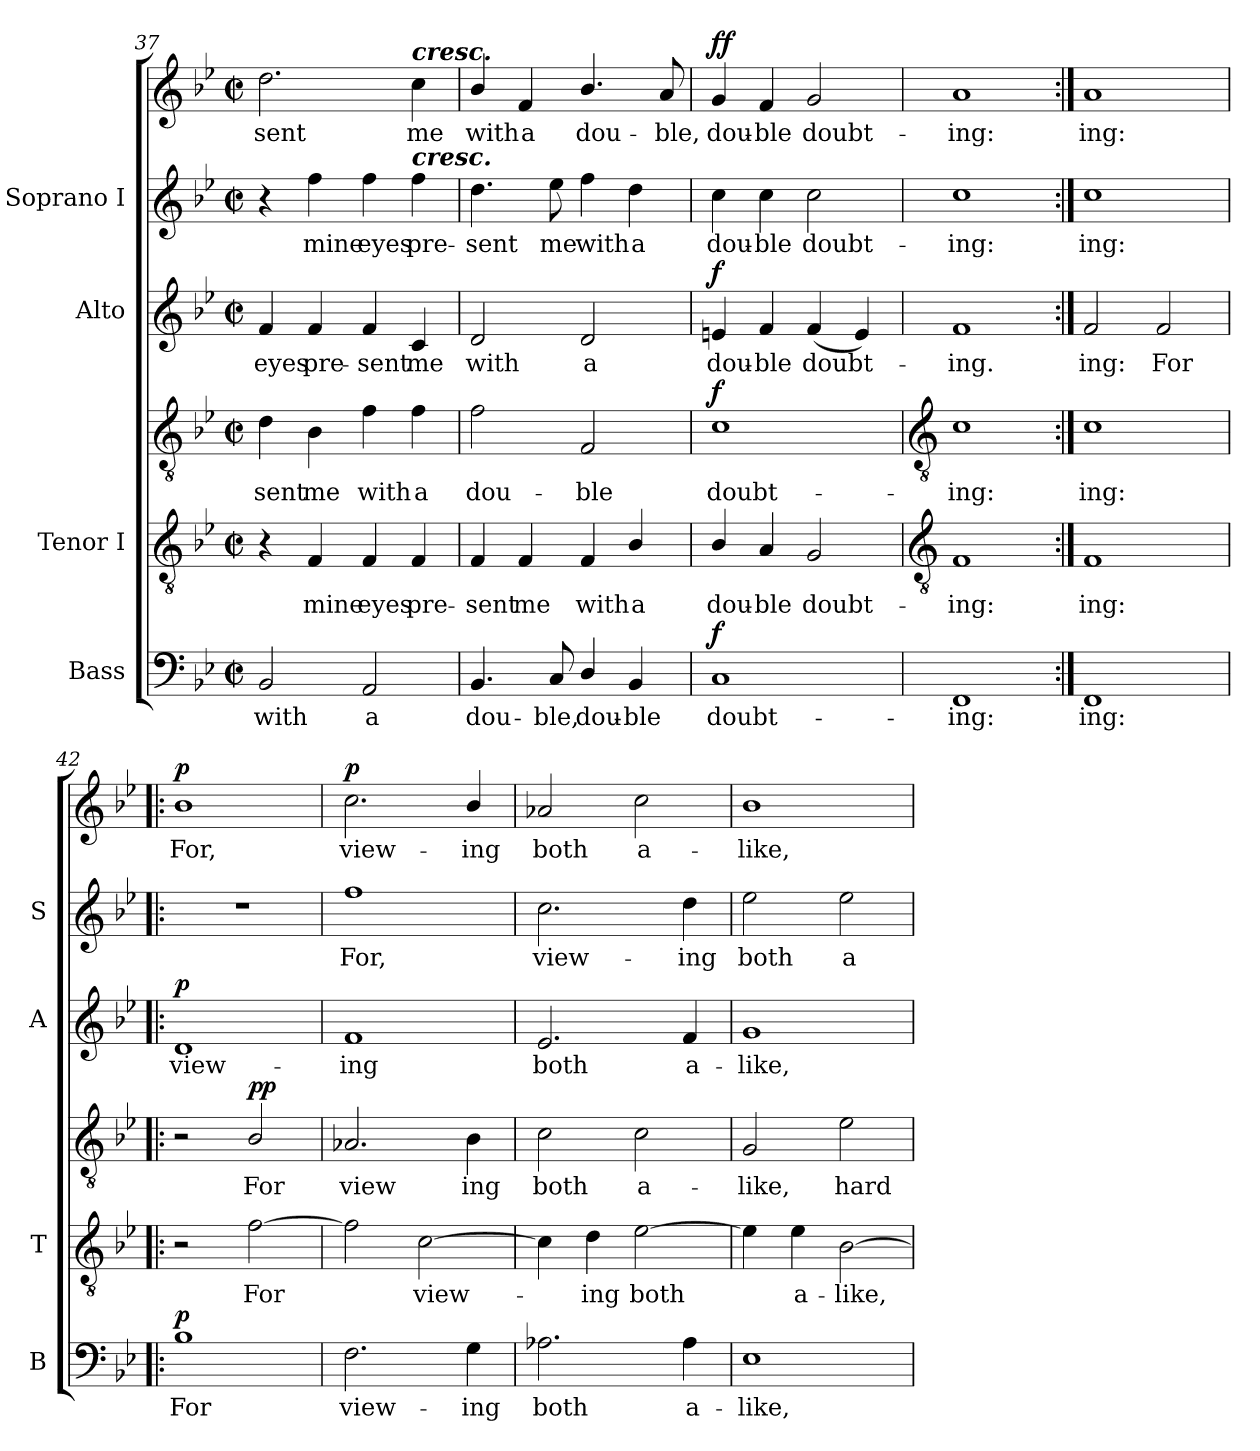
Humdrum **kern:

**kern	**text	**dynam	**kern	**text	**kern	**text	**dynam	**kern	**text	**dynam	**kern	**text	**kern	**text	**dynam
*part4	*part4	*part4	*part3	*part3	*part3	*part3	*part3	*part2	*part2	*part2	*part1	*part1	*part1	*part1	*part1
*staff6	*staff6	*staff6	*staff5	*staff5	*staff4	*staff4	*staff4/5	*staff3	*staff3	*staff3	*staff2	*staff2	*staff1	*staff1	*staff1/2
*I"Bass	*	*	*I"Tenor I	*	*	*	*	*I"Alto	*	*	*I"Soprano I	*	*	*	*
*I'B	*	*	*I'T	*	*	*	*	*I'A	*	*	*I'S	*	*	*	*
*clefF4	*	*	*clefGv2	*	*clefGv2	*	*	*clefG2	*	*	*clefG2	*	*clefG2	*	*
*k[b-e-]	*	*	*k[b-e-]	*	*k[b-e-]	*	*	*k[b-e-]	*	*	*k[b-e-]	*	*k[b-e-]	*	*
*B-:	*	*	*B-:	*	*B-:	*	*	*B-:	*	*	*B-:	*	*B-:	*	*
*M2/2	*	*	*M2/2	*	*M2/2	*	*	*M2/2	*	*	*M2/2	*	*M2/2	*	*
*met(c|)	*	*	*met(c|)	*	*met(c|)	*	*	*met(c|)	*	*	*met(c|)	*	*met(c|)	*	*
=37	=37	=37	=37	=37	=37	=37	=37	=37	=37	=37	=37	=37	=37	=37	=37
!	!LO:LY:b	!	!	!	!	!LO:LY:b	!	!	!LO:LY:b	!	!	!	!	!LO:LY:b	!
2BB-	with	.	4r	.	4d	sent	.	4f	eyes	.	4r	.	2.dd	sent	.
!	!	!	!	!LO:LY:b	!	!LO:LY:b	!	!	!LO:LY:b	!	!	!LO:LY:b	!	!	!
.	.	.	4F	mine	4B-	me	.	4f	pre-	.	4ff	mine	.	.	.
!	!LO:LY:b	!	!	!LO:LY:b	!	!LO:LY:b	!	!	!LO:LY:b	!	!	!LO:LY:b	!	!	!
2AA	a	.	4F	eyes	4f	with	.	4f	-sent	.	4ff	eyes	.	.	.
!	!	!	!	!	!	!	!	!	!	!	!	!	!LO:TX:a:Bi:t=cresc.	!	!
!	!	!	!	!	!	!	!	!	!	!	!LO:TX:a:Bi:t=cresc.	!	!	!	!
!	!	!	!	!LO:LY:b	!	!LO:LY:b	!	!	!LO:LY:b	!	!	!LO:LY:b	!	!LO:LY:b	!
.	.	.	4F	pre-	4f	a	.	4c	me	.	4ff	pre-	4cc	me	.
=38	=38	=38	=38	=38	=38	=38	=38	=38	=38	=38	=38	=38	=38	=38	=38
!	!LO:LY:b	!	!	!LO:LY:b	!	!LO:LY:b	!	!	!LO:LY:b	!	!	!LO:LY:b	!	!LO:LY:b	!
4.BB-	dou-	.	4F	sent	2f	-dou-	.	2d	with	.	4.dd	sent	4b-/	-with	.
!	!	!	!	!LO:LY:b	!	!	!	!	!	!	!	!	!	!LO:LY:b	!
.	.	.	4F	me	.	.	.	.	.	.	.	.	4f	a	.
!	!LO:LY:b	!	!	!	!	!	!	!	!	!	!	!LO:LY:b	!	!	!
8C	-ble,	.	.	.	.	.	.	.	.	.	8ee-	me	.	.	.
!	!LO:LY:b	!	!	!LO:LY:b	!	!LO:LY:b	!	!	!LO:LY:b	!	!	!LO:LY:b	!	!LO:LY:b	!
4D/	dou-	.	4F	with	2F	-ble	.	2d	a	.	4ff	with	4.b-/	dou-	.
!	!LO:LY:b	!	!	!LO:LY:b	!	!	!	!	!	!	!	!LO:LY:b	!	!	!
4BB-	-ble	.	4B-/	a	.	.	.	.	.	.	4dd	a	.	.	.
!	!	!	!	!	!	!	!	!	!	!	!	!	!	!LO:LY:b	!
.	.	.	.	.	.	.	.	.	.	.	.	.	8a	-ble,	.
=39	=39	=39	=39	=39	=39	=39	=39	=39	=39	=39	=39	=39	=39	=39	=39
!	!LO:LY:b	!LO:DY:b	!	!LO:LY:b	!	!LO:LY:b	!LO:DY:b=2	!	!LO:LY:b	!LO:DY:b	!	!LO:LY:b	!	!LO:LY:b	!LO:DY:b=2
!	!	!	!	!	!	!	!	!	!	!	!	!	!	!	!LO:DY:n=1:b
1C	doubt-	f	4B-/	-dou-	1c	doubt-	f	4en	dou-	f	4cc	-dou-	4g	dou-	f f
!	!	!	!	!LO:LY:b	!	!	!	!	!LO:LY:b	!	!	!LO:LY:b	!	!LO:LY:b	!
.	.	.	4A	-ble	.	.	.	4f	-ble	.	4cc	-ble	4f	-ble	.
!	!	!	!	!LO:LY:b	!	!	!	!	!LO:LY:b	!	!	!LO:LY:b	!	!LO:LY:b	!
.	.	.	2G	doubt-	.	.	.	(<4f	doubt-	.	2cc	doubt-	2g	doubt-	.
.	.	.	.	.	.	.	.	4e)	.	.	.	.	.	.	.
!!LO:LB:g=z
=40	=40	=40	=40	=40	=40	=40	=40	=40	=40	=40	=40	=40	=40	=40	=40
*	*	*	*clefGv2	*	*clefGv2	*	*	*	*	*	*	*	*	*	*
!	!LO:LY:b	!	!	!LO:LY:b	!	!LO:LY:b	!	!	!LO:LY:b	!	!	!LO:LY:b	!	!LO:LY:b	!
1FF	-ing:	.	1F	ing:	1c	-ing:	.	1f	ing.	.	1cc	ing:	1a	-ing:	.
=41:|!	=41:|!	=41:|!	=41:|!	=41:|!	=41:|!	=41:|!	=41:|!	=41:|!	=41:|!	=41:|!	=41:|!	=41:|!	=41:|!	=41:|!	=41:|!
!	!LO:LY:b	!	!	!LO:LY:b	!	!LO:LY:b	!	!	!LO:LY:b	!	!	!LO:LY:b	!	!LO:LY:b	!
1FF	ing:	.	1F	ing:	1c	ing:	.	2f	ing:	.	1cc	ing:	1a	ing:	.
!	!	!	!	!	!	!	!	!	!LO:LY:b	!	!	!	!	!	!
.	.	.	.	.	.	.	.	2f	For	.	.	.	.	.	.
=42!|:	=42!|:	=42!|:	=42!|:	=42!|:	=42!|:	=42!|:	=42!|:	=42!|:	=42!|:	=42!|:	=42!|:	=42!|:	=42!|:	=42!|:	=42!|:
!	!LO:LY:b	!LO:DY:b	!	!	!	!	!	!	!LO:LY:b	!LO:DY:b	!	!	!	!LO:LY:b	!LO:DY:b
1B-	For	p	2r	.	2r	.	.	1d	view-	p	1r	.	1b-	For,	p
!	!	!	!	!LO:LY:b	!	!LO:LY:b	!LO:DY:b=2	!	!	!	!	!	!	!	!
!	!	!	!	!	!	!	!LO:DY:n=1:b	!	!	!	!	!	!	!	!
.	.	.	[2f	For	2B-/	For	p p	.	.	.	.	.	.	.	.
=43	=43	=43	=43	=43	=43	=43	=43	=43	=43	=43	=43	=43	=43	=43	=43
!	!LO:LY:b	!	!	!	!	!LO:LY:b	!	!	!LO:LY:b	!	!	!LO:LY:b	!	!LO:LY:b	!LO:DY:b=2
2.F	view-	.	2f]	.	2.A-X	view	.	1f	-ing	.	1ff	For,	2.cc	view-	p
!	!	!	!	!LO:LY:b	!	!	!	!	!	!	!	!	!	!	!
.	.	.	[2c	view-	.	.	.	.	.	.	.	.	.	.	.
!	!LO:LY:b	!	!	!	!	!LO:LY:b	!	!	!	!	!	!	!	!LO:LY:b	!
4G	-ing	.	.	.	4B-	ing	.	.	.	.	.	.	4b-/	-ing	.
=44	=44	=44	=44	=44	=44	=44	=44	=44	=44	=44	=44	=44	=44	=44	=44
!	!LO:LY:b	!	!	!	!	!LO:LY:b	!	!	!LO:LY:b	!	!	!LO:LY:b	!	!LO:LY:b	!
2.A-X	both	.	4c]	.	2c	both	.	2.e-	both	.	2.cc	-view-	2a-X	both	.
!	!	!	!	!LO:LY:b	!	!	!	!	!	!	!	!	!	!	!
.	.	.	4d	-ing	.	.	.	.	.	.	.	.	.	.	.
!	!	!	!	!LO:LY:b	!	!LO:LY:b	!	!	!	!	!	!	!	!LO:LY:b	!
.	.	.	[2e-	both	2c	a-	.	.	.	.	.	.	2cc	a-	.
!	!LO:LY:b	!	!	!	!	!	!	!	!LO:LY:b	!	!	!LO:LY:b	!	!	!
4A-	a-	.	.	.	.	.	.	4f	a-	.	4dd	-ing	.	.	.
=45	=45	=45	=45	=45	=45	=45	=45	=45	=45	=45	=45	=45	=45	=45	=45
!	!LO:LY:b	!	!	!	!	!LO:LY:b	!	!	!LO:LY:b	!	!	!LO:LY:b	!	!LO:LY:b	!
1E-	-like,	.	4e-]	.	2G	like,	.	1g	-like,	.	2ee-	both	1b-	like,	.
!	!	!	!	!LO:LY:b	!	!	!	!	!	!	!	!	!	!	!
.	.	.	4e-	-a-	.	.	.	.	.	.	.	.	.	.	.
!	!	!	!	!LO:LY:b	!	!LO:LY:b	!	!	!	!	!	!LO:LY:b	!	!	!
.	.	.	[2B-	-like,	2e-	hard-	.	.	.	.	2ee-	a-	.	.	.
=	=	=	=	=	=	=	=	=	=	=	=	=	=	=	=
*-	*-	*-	*-	*-	*-	*-	*-	*-	*-	*-	*-	*-	*-	*-	*-
